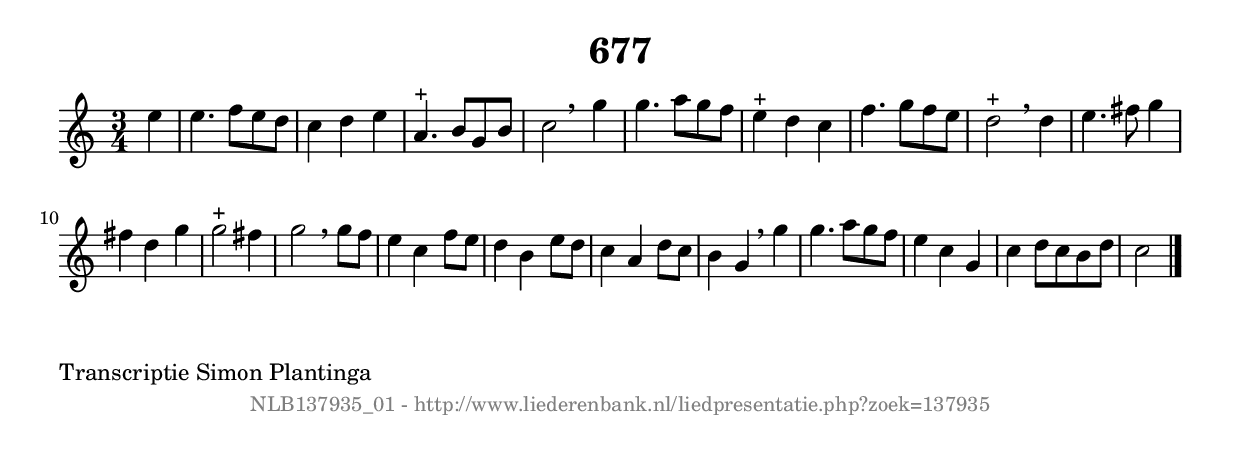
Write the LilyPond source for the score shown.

%
% produced by wce2krn 1.64 (7 June 2014)
%
\version"2.16"
#(append! paper-alist '(("long" . (cons (* 210 mm) (* 2000 mm)))))
#(set-default-paper-size "long")
sb = {\breathe}
mBreak = {\breathe }
bBreak = {\breathe }
x = {\once\override NoteHead #'style = #'cross }
gl=\glissando
itime={\override Staff.TimeSignature #'stencil = ##f }
ficta = {\once\set suggestAccidentals = ##t}
fine = {\once\override Score.RehearsalMark #'self-alignment-X = #1 \mark \markup {\italic{Fine}}}
dc = {\once\override Score.RehearsalMark #'self-alignment-X = #1 \mark \markup {\italic{D.C.}}}
dcf = {\once\override Score.RehearsalMark #'self-alignment-X = #1 \mark \markup {\italic{D.C. al Fine}}}
dcc = {\once\override Score.RehearsalMark #'self-alignment-X = #1 \mark \markup {\italic{D.C. al Coda}}}
ds = {\once\override Score.RehearsalMark #'self-alignment-X = #1 \mark \markup {\italic{D.S.}}}
dsf = {\once\override Score.RehearsalMark #'self-alignment-X = #1 \mark \markup {\italic{D.S. al Fine}}}
dsc = {\once\override Score.RehearsalMark #'self-alignment-X = #1 \mark \markup {\italic{D.S. al Coda}}}
pv = {\set Score.repeatCommands = #'((volta "1"))}
sv = {\set Score.repeatCommands = #'((volta "2"))}
tv = {\set Score.repeatCommands = #'((volta "3"))}
qv = {\set Score.repeatCommands = #'((volta "4"))}
xv = {\set Score.repeatCommands = #'((volta #f))}
\header{ tagline = ""
title = "677"
}
\score {{
\key c \major
\relative g'
{
\set melismaBusyProperties = #'()
\partial 32*8
\time 3/4
\tempo 4=120
\override Score.MetronomeMark #'transparent = ##t
\override Score.RehearsalMark #'break-visibility = #(vector #t #t #f)
e'4 | e4. f8 e8 d8 | c4 d4 e4 | a,4.^"+" b8 g8 b8 | c2 \bar ":|:" \bBreak
g'4 | g4. a8 g8 f8 | e4^"+" d4 c4 | f4. g8 f8 e8 | d2^"+" \mBreak
d4 | e4. fis8 g4 | fis4 d4 g4 | g2^"+" fis4 | g2 \mBreak
g8 f8 | e4 c4 f8 e8 | d4 b4 e8 d8 | c4 a4 d8 c8 | b4 g4 \mBreak
g'4 | g4. a8 g8 f8 | e4 c4 g4 | c4 d8 c8 b8 d8 | c2 \bar "|."
 }}
 \midi { }
 \layout {
            indent = 0.0\cm
}
}
\markup { \wordwrap-string #" 
Transcriptie Simon Plantinga
"}
\markup { \vspace #0 } \markup { \with-color #grey \fill-line { \center-column { \smaller "NLB137935_01 - http://www.liederenbank.nl/liedpresentatie.php?zoek=137935" } } }
